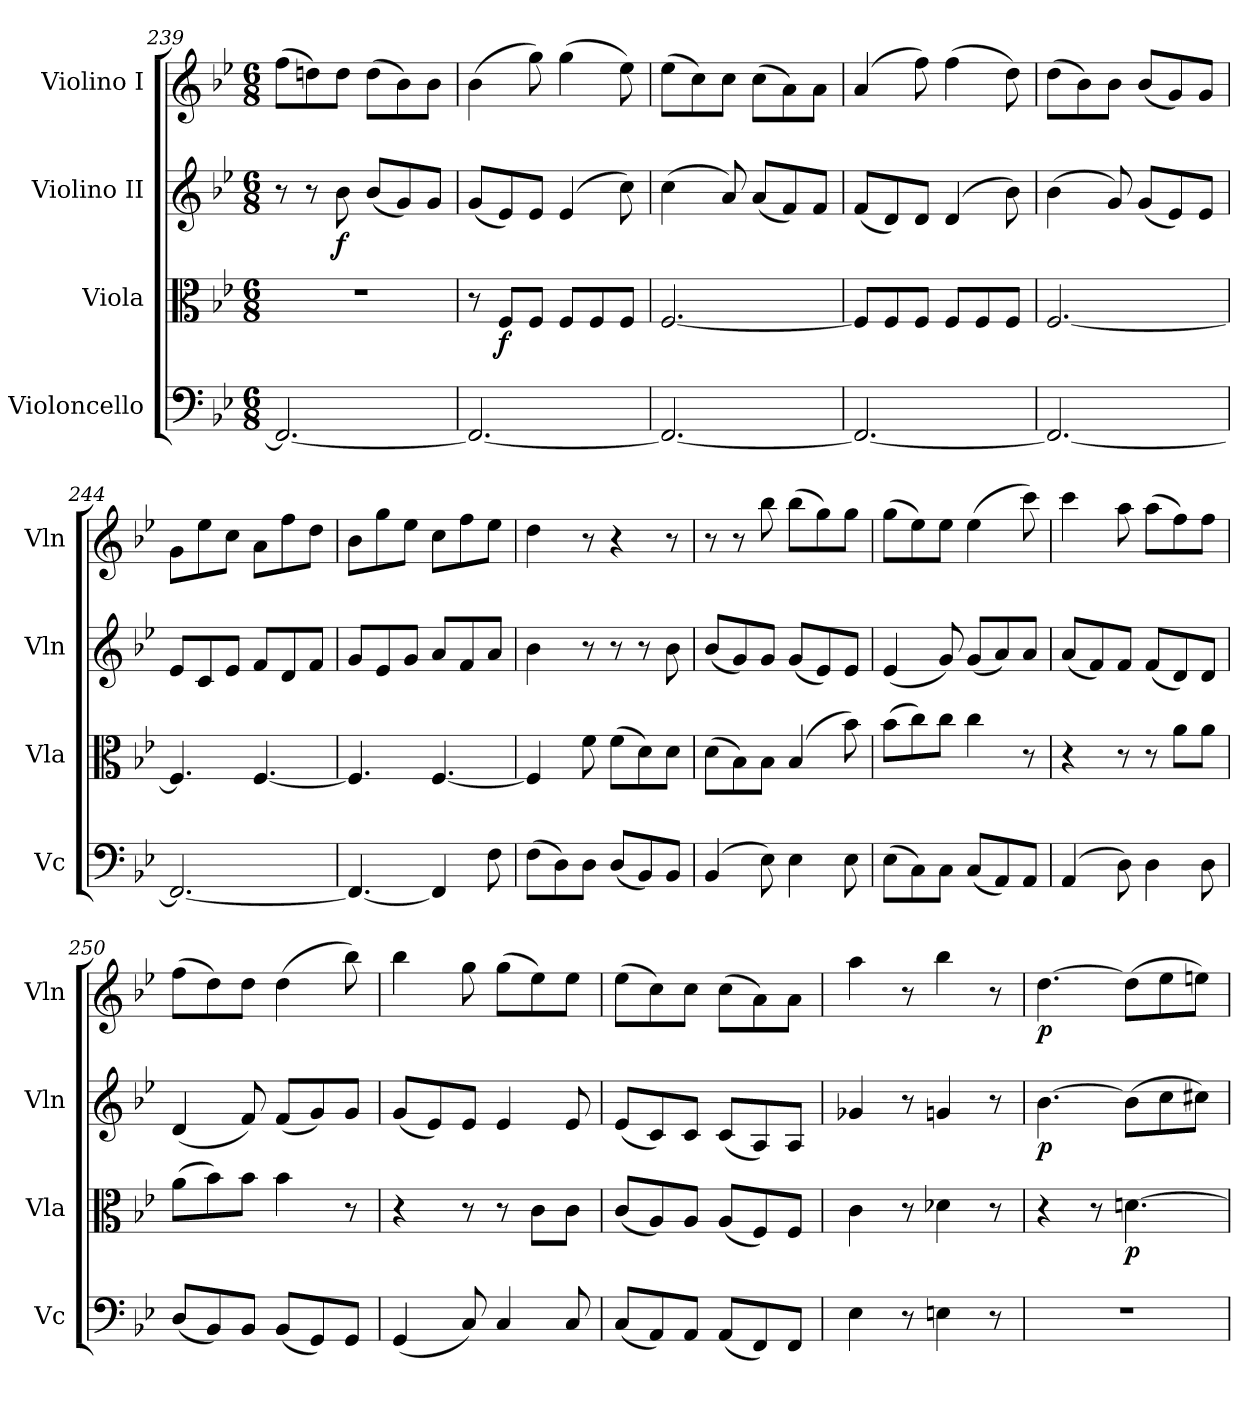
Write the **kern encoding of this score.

**kern	**kern	**dynam	**kern	**dynam	**kern	**dynam
*part4	*part3	*part3	*part2	*part2	*part1	*part1
*staff4	*staff3	*staff3	*staff2	*staff2	*staff1	*staff1
*I"Violoncello	*I"Viola	*	*I"Violino II	*	*I"Violino I	*
*I'Vc	*I'Vla	*	*I'Vln	*	*I'Vln	*
!!LO:LB:g=z
*clefF4	*clefC3	*	*clefG2	*	*clefG2	*
*k[b-e-]	*k[b-e-]	*	*k[b-e-]	*	*k[b-e-]	*
*B-:	*B-:	*	*B-:	*	*B-:	*
*M6/8	*M6/8	*	*M6/8	*	*M6/8	*
=239	=239	=239	=239	=239	=239	=239
2.FF_	2.r	.	8r	.	(8ffL	.
.	.	.	8r	.	8ddn)	.
.	.	.	8b-	f	8ddJ	.
.	.	.	(8b-L	.	(8ddL	.
.	.	.	8g)	.	8b-)	.
.	.	.	8gJ	.	8b-J	.
=240	=240	=240	=240	=240	=240	=240
2.FF_	8r	.	(8gL	.	(4b-	.
.	8FL	f	8e-)	.	.	.
.	8FJ	.	8e-J	.	8gg)	.
.	8FL	.	(4e-	.	(4gg	.
.	8F	.	.	.	.	.
.	8FJ	.	8cc)	.	8ee-)	.
=241	=241	=241	=241	=241	=241	=241
2.FF_	[2.F	.	(4cc	.	(8ee-L	.
.	.	.	.	.	8cc)	.
.	.	.	8a)	.	8ccJ	.
.	.	.	(8aL	.	(8cc\L	.
.	.	.	8f)	.	8a\)	.
.	.	.	8fJ	.	8a\J	.
=242	=242	=242	=242	=242	=242	=242
2.FF_	8FL]	.	(8fL	.	(4a	.
.	8F	.	8d)	.	.	.
.	8FJ	.	8dJ	.	8ff)	.
.	8FL	.	(4d	.	(4ff	.
.	8F	.	.	.	.	.
.	8FJ	.	8b-)	.	8dd)	.
=243	=243	=243	=243	=243	=243	=243
2.FF_	[2.F	.	(4b-	.	(8ddL	.
.	.	.	.	.	8b-)	.
.	.	.	8g)	.	8b-J	.
.	.	.	(8gL	.	(8b-L	.
.	.	.	8e-)	.	8g)	.
.	.	.	8e-J	.	8gJ	.
=244	=244	=244	=244	=244	=244	=244
2.FF_	4.F]	.	8e-L	.	8gL	.
.	.	.	8c	.	8ee-	.
.	.	.	8e-J	.	8ccJ	.
.	[4.F	.	8fL	.	8aL	.
.	.	.	8d	.	8ff	.
.	.	.	8fJ	.	8ddJ	.
=245	=245	=245	=245	=245	=245	=245
4.FF_	4.F]	.	8gL	.	8b-L	.
.	.	.	8e-	.	8gg	.
.	.	.	8gJ	.	8ee-J	.
4FF]	[4.F	.	8aL	.	8ccL	.
.	.	.	8f	.	8ff	.
8F	.	.	8aJ	.	8ee-J	.
!!LO:PB:g=z
=246	=246	=246	=246	=246	=246	=246
(8FL	4F]	.	4b-	.	4dd	.
8D)	.	.	.	.	.	.
8DJ	8f	.	8r	.	8r	.
(8DL	(8fL	.	8r	.	4r	.
8BB-)	8d)	.	8r	.	.	.
8BB-J	8dJ	.	8b-	.	8r	.
=247	=247	=247	=247	=247	=247	=247
(4BB-	(8d\L	.	(8b-L	.	8r	.
.	8B-\)	.	8g)	.	8r	.
8E-)	8B-\J	.	8gJ	.	8bb-	.
4E-	(4B-	.	(8gL	.	(8bb-L	.
.	.	.	8e-)	.	8gg)	.
8E-	8b-)	.	8e-J	.	8ggJ	.
=248	=248	=248	=248	=248	=248	=248
(8E-\L	(8b-L	.	(4e-	.	(8ggL	.
8C\)	8cc)	.	.	.	8ee-)	.
8C\J	8ccJ	.	8g)	.	8ee-J	.
(8CL	4cc	.	(8gL	.	(4ee-	.
8AA)	.	.	8a)	.	.	.
8AAJ	8r	.	8aJ	.	8ccc)	.
=249	=249	=249	=249	=249	=249	=249
(4AA	4r	.	(8aL	.	4ccc	.
.	.	.	8f)	.	.	.
8D)	8r	.	8fJ	.	8aa	.
4D	8r	.	(8fL	.	(8aaL	.
.	8aL	.	8d)	.	8ff)	.
8D	8aJ	.	8dJ	.	8ffJ	.
=250	=250	=250	=250	=250	=250	=250
(8DL	(8aL	.	(4d	.	(8ffL	.
8BB-)	8b-)	.	.	.	8dd)	.
8BB-J	8b-J	.	8f)	.	8ddJ	.
(8BB-L	4b-	.	(8fL	.	(4dd	.
8GG)	.	.	8g)	.	.	.
8GGJ	8r	.	8gJ	.	8bb-)	.
=251	=251	=251	=251	=251	=251	=251
(4GG	4r	.	(8gL	.	4bb-	.
.	.	.	8e-)	.	.	.
8C)	8r	.	8e-J	.	8gg	.
4C	8r	.	4e-	.	(8ggL	.
.	8cL	.	.	.	8ee-)	.
8C	8cJ	.	8e-	.	8ee-J	.
=252	=252	=252	=252	=252	=252	=252
(8CL	(8cL	.	(8e-L	.	(8ee-L	.
8AA)	8A)	.	8c)	.	8cc)	.
8AAJ	8AJ	.	8cJ	.	8ccJ	.
(8AAL	(8AL	.	(8cL	.	(8cc\L	.
8FF)	8F)	.	8A)	.	8a\)	.
8FFJ	8FJ	.	8AJ	.	8a\J	.
!!LO:LB:g=z
=253	=253	=253	=253	=253	=253	=253
4E-	4c	.	4g-X	.	4aa	.
8r	8r	.	8r	.	8r	.
4En	4d-X	.	4gn	.	4bb-	.
8r	8r	.	8r	.	8r	.
=254	=254	=254	=254	=254	=254	=254
2.r	4r	.	[4.b-	p	[4.dd	p
.	8r	.	.	.	.	.
.	[4.dn	p	(8b-L]	.	(8ddL]	.
.	.	.	8cc	.	8ee-	.
.	.	.	8cc#XJ)	.	8eenJ)	.
=	=	=	=	=	=	=
*-	*-	*-	*-	*-	*-	*-
